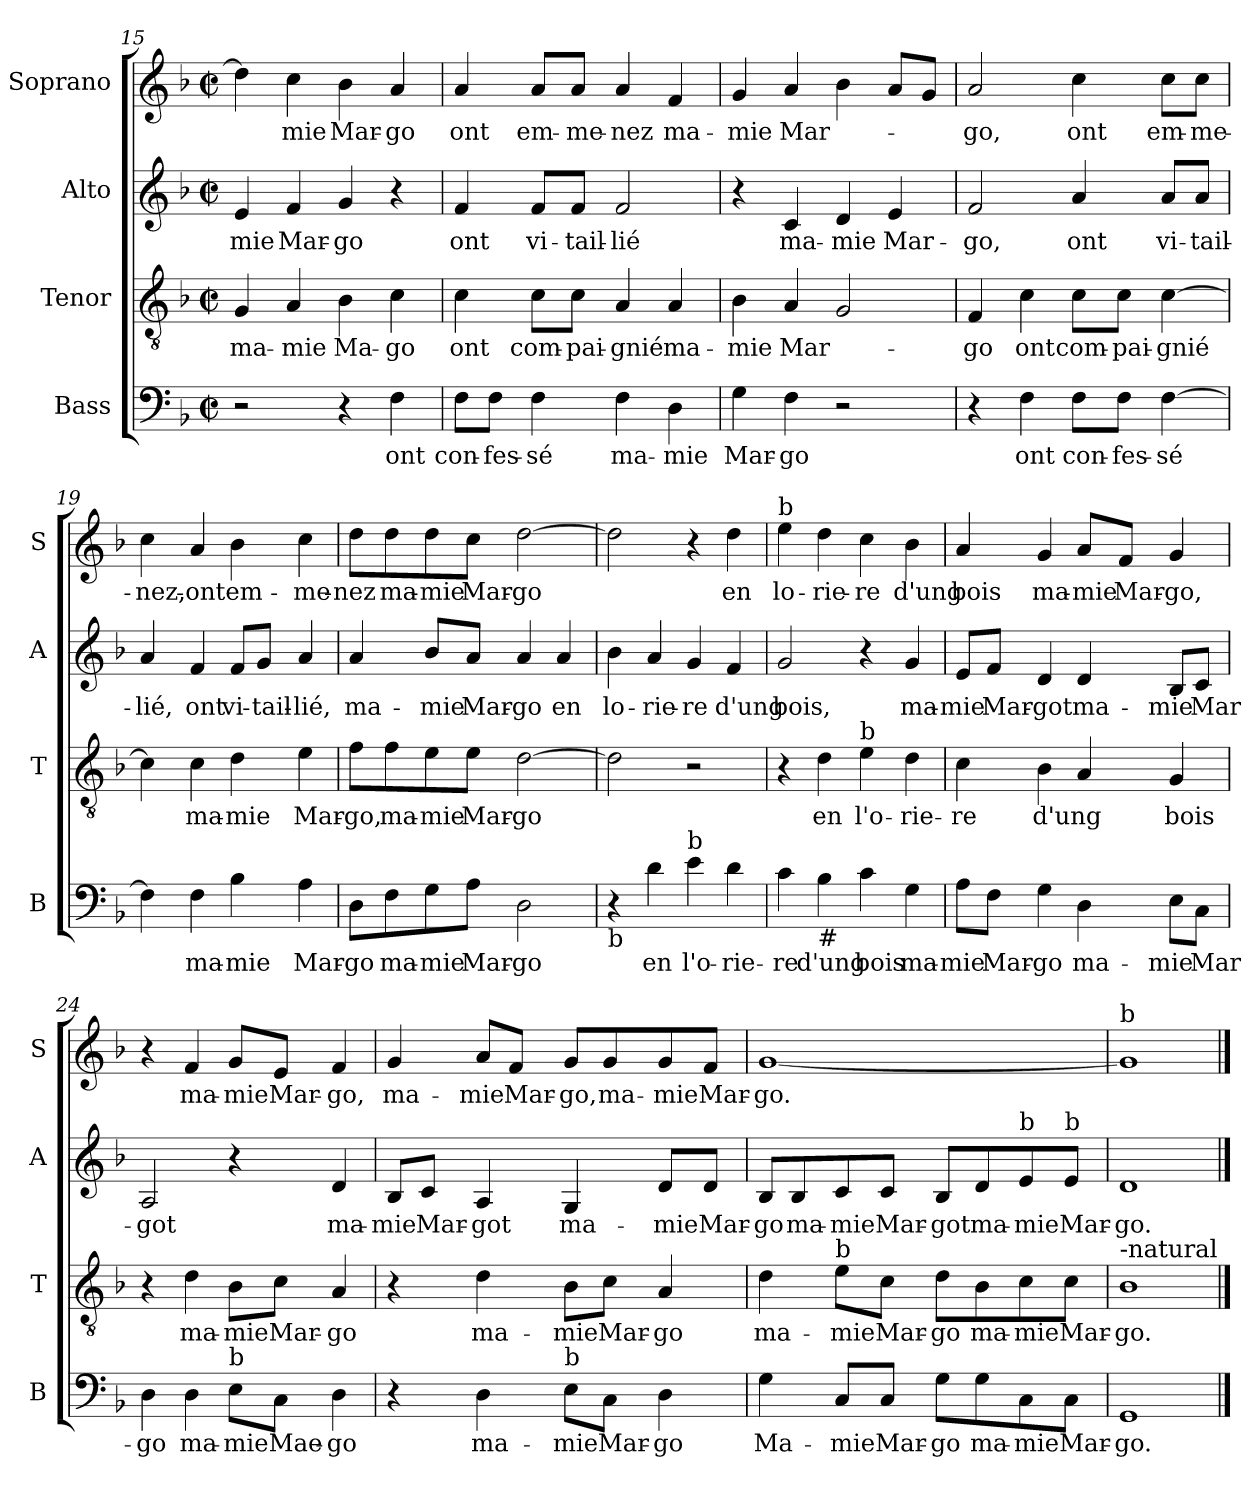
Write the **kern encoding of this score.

**kern	**text	**kern	**text	**kern	**text	**kern	**text
*part4	*part4	*part3	*part3	*part2	*part2	*part1	*part1
*staff4	*staff4	*staff3	*staff3	*staff2	*staff2	*staff1	*staff1
*I"Bass	*	*I"Tenor	*	*I"Alto	*	*I"Soprano	*
*I'B	*	*I'T	*	*I'A	*	*I'S	*
*clefF4	*	*clefGv2	*	*clefG2	*	*clefG2	*
*k[b-]	*	*k[b-]	*	*k[b-]	*	*k[b-]	*
*F:	*	*F:	*	*F:	*	*F:	*
*M2/2	*	*M2/2	*	*M2/2	*	*M2/2	*
*met(c|)	*	*met(c|)	*	*met(c|)	*	*met(c|)	*
=15	=15	=15	=15	=15	=15	=15	=15
2r	.	4G/	ma-	4e/	-mie	4dd\]	.
.	.	4A/	-mie	4f/	Mar-	4cc\	-mie
4r	.	4B-\	Ma-	4g/	-go	4b-\	Mar-
4F\	ont	4c\	-go	4r	.	4a/	-go
!!LO:PB:g=z
=16	=16	=16	=16	=16	=16	=16	=16
8F\L	con-	4c\	ont	4f/	ont	4a/	ont
8F\J	-fes-	.	.	.	.	.	.
4F\	-sé	8c\L	com-	8f/L	vi-	8a/L	em-
.	.	8c\J	-pai-	8f/J	-tail-	8a/J	-me-
4F\	ma-	4A/	-gnié	2f/	-lié	4a/	-nez
4D\	-mie	4A/	ma-	.	.	4f/	ma-
=17	=17	=17	=17	=17	=17	=17	=17
4G\	Mar-	4B-\	-mie	4r	.	4g/	-mie
4F\	-go	4A/	Mar-	4c/	ma-	4a/	Mar-
2r	.	2G/	.	4d/	-mie	4b-\	.
.	.	.	.	4e/	Mar-	8a/L	.
.	.	.	.	.	.	8g/J	.
=18	=18	=18	=18	=18	=18	=18	=18
4r	.	4F/	-go	2f/	-go,	2a/	-go,
4F\	ont	4c\	ont	.	.	.	.
8F\L	con-	8c\L	com-	4a/	ont	4cc\	ont
8F\J	-fes-	8c\J	-pai-	.	.	.	.
[4F\	-sé	[4c\	-gnié	8a/L	vi-	8cc\L	em-
.	.	.	.	8a/J	-tail-	8cc\J	-me-
=19	=19	=19	=19	=19	=19	=19	=19
4F\]	.	4c\]	.	4a/	-lié,	4cc\	-nez,-
4F\	ma-	4c\	ma-	4f/	ont	4a/	-ont
4B-\	-mie	4d\	-mie	8f/L	vi-	4b-\	em-
.	.	.	.	8g/J	-tail-	.	.
4A\	Mar-	4e\	Mar-	4a/	-lié,	4cc\	-me-
!!LO:LB:g=z
=20	=20	=20	=20	=20	=20	=20	=20
8D\L	-go	8f\L	-go,	4a/	ma-	8dd\L	-nez
8F\	ma-	8f\	ma-	.	.	8dd\	ma-
8G\	-mie	8e\	-mie	8b-/L	-mie	8dd\	-mie
8A\J	Mar-	8e\J	Mar-	8a/J	Mar-	8cc\J	Mar-
2D\	-go	[2d\	-go	4a/	-go	[2dd\	-go
.	.	.	.	4a/	en	.	.
=21	=21	=21	=21	=21	=21	=21	=21
!LO:TX:b:t=b	!	!	!	!	!	!	!
4r	.	2d\]	.	4b-\	lo-	2dd\]	.
4d\	en	.	.	4a/	-rie-	.	.
!LO:TX:a:t=b	!	!	!	!	!	!	!
4e\	l'o-	2r	.	4g/	-re	4r	.
4d\	-rie-	.	.	4f/	d'ung	4dd\	en
=22	=22	=22	=22	=22	=22	=22	=22
!	!	!	!	!	!	!LO:TX:a:t=b	!
4c\	-re	4r	.	2g/	bois,	4ee\	lo-
!LO:TX:b:t=#	!	!	!	!	!	!	!
4B-\	d'ung	4d\	en	.	.	4dd\	-rie-
!	!	!LO:TX:a:t=b	!	!	!	!	!
4c\	bois	4e\	l'o-	4r	.	4cc\	-re
4G\	ma-	4d\	-rie-	4g/	ma-	4b-\	d'ung
=23	=23	=23	=23	=23	=23	=23	=23
8A\L	-mie	4c\	-re	8e/L	-mie	4a/	bois
8F\J	Mar-	.	.	8f/J	Mar-	.	.
4G\	-go	4B-\	d'ung	4d/	-got	4g/	ma-
4D\	ma-	4A/	.	4d/	ma-	8a/L	-mie
.	.	.	.	.	.	8f/J	Mar-
8E\L	-mie	4G/	bois	8B-/L	-mie	4g/	-go,
8C\J	Mar-	.	.	8c/J	Mar-	.	.
!!LO:LB:g=z
=24	=24	=24	=24	=24	=24	=24	=24
4D\	-go	4r	.	2A/	-got	4r	.
4D\	ma-	4d\	ma-	.	.	4f/	ma-
!LO:TX:a:t=b	!	!	!	!	!	!	!
8E\L	-mie	8B-\L	-mie	4r	.	8g/L	-mie
8C\J	Mae-	8c\J	Mar-	.	.	8e/J	Mar-
4D\	-go	4A/	-go	4d/	ma-	4f/	-go,
=25	=25	=25	=25	=25	=25	=25	=25
4r	.	4r	.	8B-/L	-mie	4g/	ma-
.	.	.	.	8c/J	Mar-	.	.
4D\	ma-	4d\	ma-	4A/	-got	8a/L	-mie
.	.	.	.	.	.	8f/J	Mar-
!LO:TX:a:t=b	!	!	!	!	!	!	!
8E\L	-mie	8B-\L	-mie	4G/	ma-	8g/L	-go,
8C\J	Mar-	8c\J	Mar-	.	.	8g/	ma-
4D\	-go	4A/	-go	8d/L	-mie	8g/	-mie
.	.	.	.	8d/J	Mar-	8f/J	Mar-
=26	=26	=26	=26	=26	=26	=26	=26
4G\	Ma-	4d\	ma-	8B-/L	-go	[1g	-go.
.	.	.	.	8B-/	ma-	.	.
!	!	!LO:TX:a:t=b	!	!	!	!	!
8C/L	-mie	8e\L	-mie	8c/	-mie	.	.
8C/J	Mar-	8c\J	Mar-	8c/J	Mar-	.	.
8G\L	-go	8d\L	-go	8B-/L	-got	.	.
8G\	ma-	8B-\	ma-	8d/	ma-	.	.
!	!	!	!	!LO:TX:a:t=b	!	!	!
8C\	-mie	8c\	-mie	8e/	-mie	.	.
!	!	!	!	!LO:TX:a:t=b	!	!	!
8C\J	Mar-	8c\J	Mar-	8e/J	Mar-	.	.
=27	=27	=27	=27	=27	=27	=27	=27
!	!	!	!	!	!	!LO:TX:a:t=b	!
!	!	!LO:TX:a:t=-natural	!	!	!	!	!
1GG	-go.	1B-	-go.	1d	-go.	1g]	.
==	==	==	==	==	==	==	==
*-	*-	*-	*-	*-	*-	*-	*-
